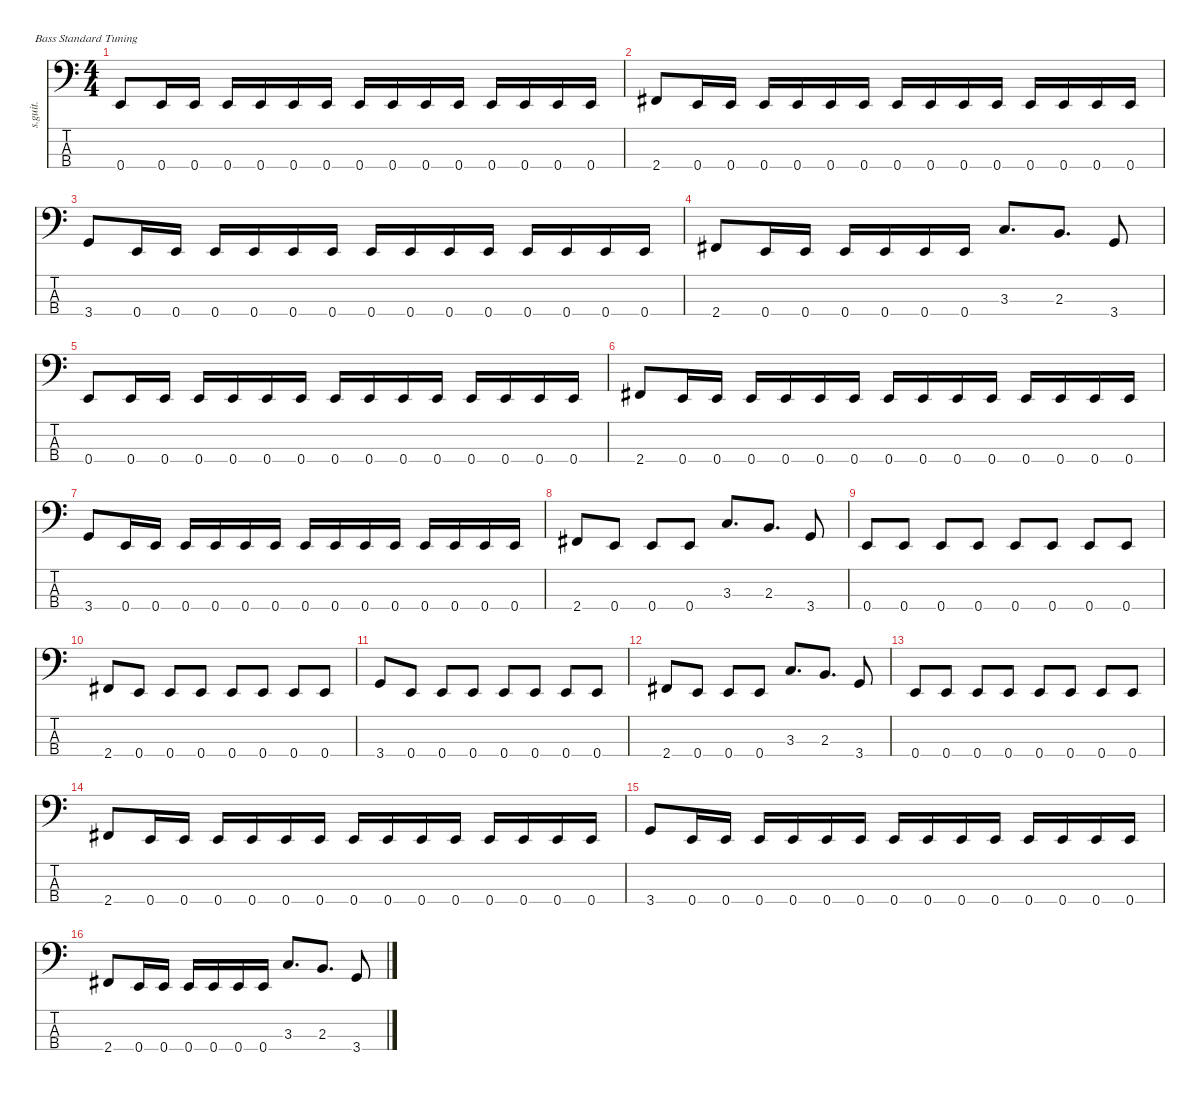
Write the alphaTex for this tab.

\defaultSystemsLayout 4
\hideDynamics
\bracketExtendMode nobrackets
\track ("" "s.guit.") {instrument electricbasspick}
\staff {score tabs}
\tuning (G2 D2 A1 E1)
\ts (4 4)
\tempo (153 hide)
\clef f4
\ks c
0.4.8{dy f} 0.4.16 0.4.16 0.4.16 0.4.16 0.4.16 0.4.16 0.4.16 0.4.16 0.4.16 0.4.16 0.4.16 0.4.16 0.4.16 0.4.16 |
2.4{acc #}.8 0.4.16 0.4.16 0.4.16 0.4.16 0.4.16 0.4.16 0.4.16 0.4.16 0.4.16 0.4.16 0.4.16 0.4.16 0.4.16 0.4.16 |
3.4.8 0.4.16 0.4.16 0.4.16 0.4.16 0.4.16 0.4.16 0.4.16 0.4.16 0.4.16 0.4.16 0.4.16 0.4.16 0.4.16 0.4.16 |
2.4{acc #}.8 0.4.16 0.4.16 0.4.16 0.4.16 0.4.16 0.4.16 3.3.8{d} 2.3.8{d} 3.4.8 |
0.4.8 0.4.16 0.4.16 0.4.16 0.4.16 0.4.16 0.4.16 0.4.16 0.4.16 0.4.16 0.4.16 0.4.16 0.4.16 0.4.16 0.4.16 |
2.4{acc #}.8 0.4.16 0.4.16 0.4.16 0.4.16 0.4.16 0.4.16 0.4.16 0.4.16 0.4.16 0.4.16 0.4.16 0.4.16 0.4.16 0.4.16 |
3.4.8 0.4.16 0.4.16 0.4.16 0.4.16 0.4.16 0.4.16 0.4.16 0.4.16 0.4.16 0.4.16 0.4.16 0.4.16 0.4.16 0.4.16 |
2.4{acc #}.8 0.4.8 0.4.8 0.4.8 3.3.8{d} 2.3.8{d} 3.4.8 |
0.4.8 0.4.8 0.4.8 0.4.8 0.4.8 0.4.8 0.4.8 0.4.8 |
2.4{acc #}.8 0.4.8 0.4.8 0.4.8 0.4.8 0.4.8 0.4.8 0.4.8 |
3.4.8 0.4.8 0.4.8 0.4.8 0.4.8 0.4.8 0.4.8 0.4.8 |
2.4{acc #}.8 0.4.8 0.4.8 0.4.8 3.3.8{d} 2.3.8{d} 3.4.8 |
0.4.8 0.4.8 0.4.8 0.4.8 0.4.8 0.4.8 0.4.8 0.4.8 |
2.4{acc #}.8 0.4.16 0.4.16 0.4.16 0.4.16 0.4.16 0.4.16 0.4.16 0.4.16 0.4.16 0.4.16 0.4.16 0.4.16 0.4.16 0.4.16 |
3.4.8 0.4.16 0.4.16 0.4.16 0.4.16 0.4.16 0.4.16 0.4.16 0.4.16 0.4.16 0.4.16 0.4.16 0.4.16 0.4.16 0.4.16 |
2.4{acc #}.8 0.4.16 0.4.16 0.4.16 0.4.16 0.4.16 0.4.16 3.3.8{d} 2.3.8{d} 3.4.8
